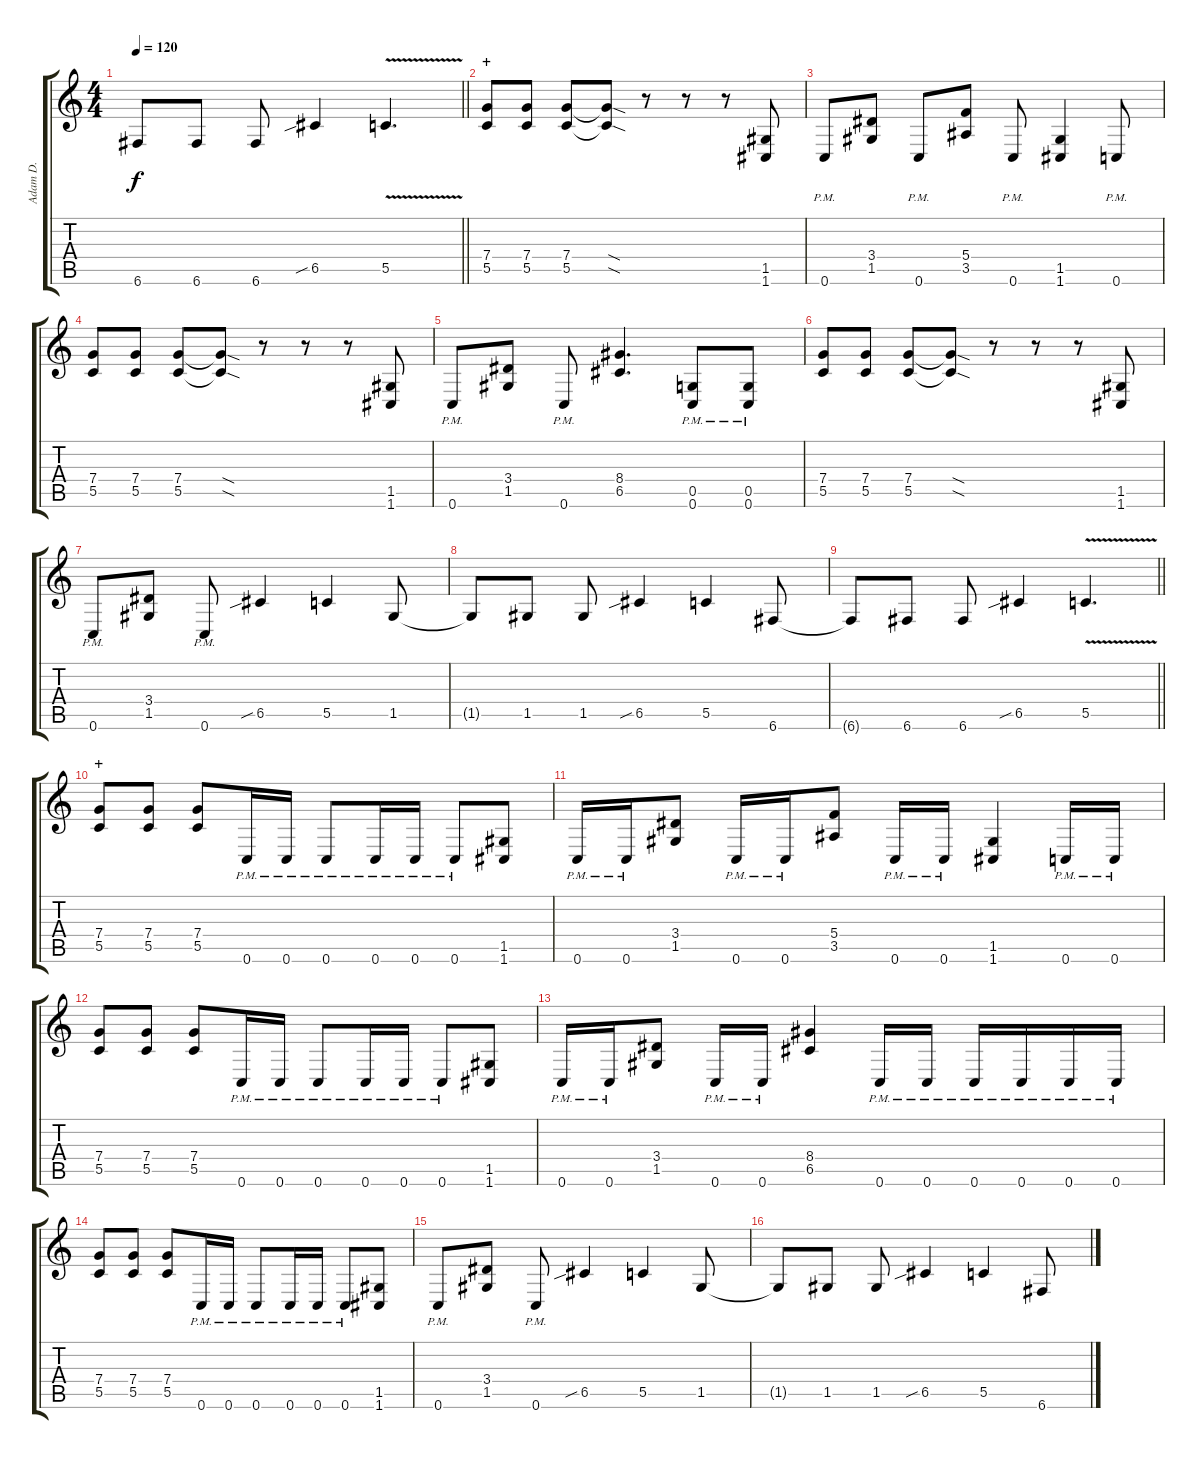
\track ("Adam D." "Adam D.") {instrument distortionguitar}
\staff {score tabs}
\tuning (D4 A3 F3 C3 G2 C2) {hide}
\ts (4 4)
\tempo 120
\clef g2
\barLineRight lightlight
\ks c
6.6{t}.8{dy f} 6.6.8 6.6.8 6.5{sib}.4 5.5{v}.4{d} |
\section ("" "+")
(7.4 5.5).8 (7.4 5.5).8 (7.4 5.5).8 (7.4{sod t} 5.5{sod t}).8 r.8 r.8 r.8 (1.5 1.6).8 |
0.6{pm}.8 (3.4 1.5).8 0.6{pm}.8 (5.4 3.5).8 0.6{pm}.8 (1.5 1.6).4 0.6{pm}.8 |
(7.4 5.5).8 (7.4 5.5).8 (7.4 5.5).8 (7.4{sod t} 5.5{sod t}).8 r.8 r.8 r.8 (1.5 1.6).8 |
0.6{pm}.8 (3.4 1.5).8 0.6{pm}.8 (8.4 6.5).4{d} (0.5{pm} 0.6{pm}).8 (0.5{pm} 0.6{pm}).8 |
(7.4 5.5).8 (7.4 5.5).8 (7.4 5.5).8 (7.4{sod t} 5.5{sod t}).8 r.8 r.8 r.8 (1.5 1.6).8 |
0.6{pm}.8 (3.4 1.5).8 0.6{pm}.8 6.5{sib}.4 5.5.4 1.5.8 |
1.5{t}.8 1.5.8 1.5.8 6.5{sib}.4 5.5.4 6.6.8 |
\barLineRight lightlight
6.6{t}.8 6.6.8 6.6.8 6.5{sib}.4 5.5{v}.4{d} |
\section ("" "+")
(7.4 5.5).8 (7.4 5.5).8 (7.4 5.5).8 0.6{pm}.16 0.6{pm}.16 0.6{pm}.8 0.6{pm}.16 0.6{pm}.16 0.6{pm}.8 (1.5 1.6).8 |
0.6{pm}.16 0.6{pm}.16 (3.4 1.5).8 0.6{pm}.16 0.6{pm}.16 (5.4 3.5).8 0.6{pm}.16 0.6{pm}.16 (1.5 1.6).4 0.6{pm}.16 0.6{pm}.16 |
(7.4 5.5).8 (7.4 5.5).8 (7.4 5.5).8 0.6{pm}.16 0.6{pm}.16 0.6{pm}.8 0.6{pm}.16 0.6{pm}.16 0.6{pm}.8 (1.5 1.6).8 |
0.6{pm}.16 0.6{pm}.16 (3.4 1.5).8 0.6{pm}.16 0.6{pm}.16 (8.4 6.5).4 0.6{pm}.16 0.6{pm}.16 0.6{pm}.16 0.6{pm}.16 0.6{pm}.16 0.6{pm}.16 |
(7.4 5.5).8 (7.4 5.5).8 (7.4 5.5).8 0.6{pm}.16 0.6{pm}.16 0.6{pm}.8 0.6{pm}.16 0.6{pm}.16 0.6{pm}.8 (1.5 1.6).8 |
0.6{pm}.8 (3.4 1.5).8 0.6{pm}.8 6.5{sib}.4 5.5.4 1.5.8 |
1.5{t}.8 1.5.8 1.5.8 6.5{sib}.4 5.5.4 6.6.8
